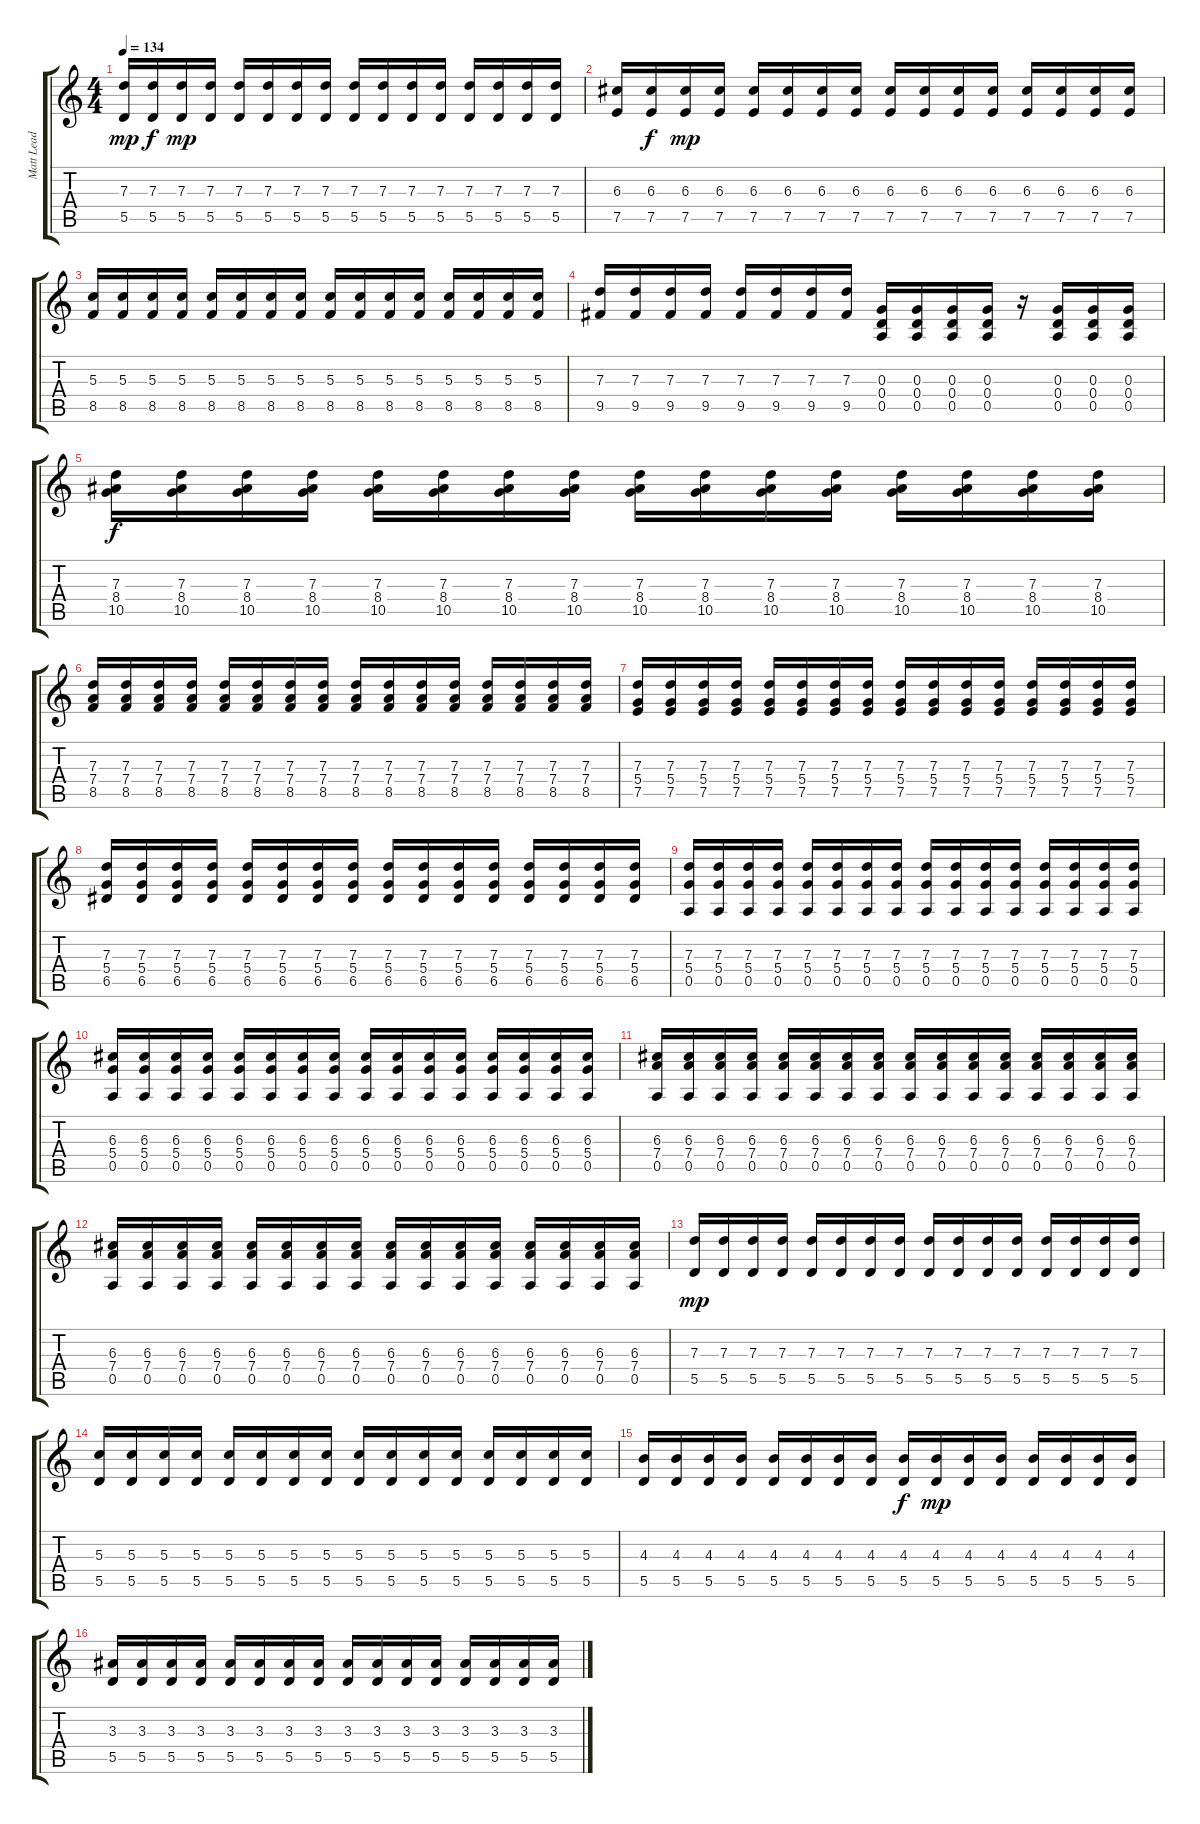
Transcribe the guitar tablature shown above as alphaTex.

\track ("Matt Lead Guitar" "Matt Lead ") {instrument distortionguitar}
\staff {score tabs}
\tuning (E4 B3 G3 D3 A2 D2) {hide}
\ts (4 4)
\tempo 134
\clef g2
\ks c
(7.3 5.5).16{dy mp} (7.3 5.5).16{dy f} (7.3 5.5).16{dy mp} (7.3 5.5).16 (7.3 5.5).16 (7.3 5.5).16 (7.3 5.5).16 (7.3 5.5).16 (7.3 5.5).16 (7.3 5.5).16 (7.3 5.5).16 (7.3 5.5).16 (7.3 5.5).16 (7.3 5.5).16 (7.3 5.5).16 (7.3 5.5).16 |
(6.3 7.5).16 (6.3 7.5).16{dy f} (6.3 7.5).16{dy mp} (6.3 7.5).16 (6.3 7.5).16 (6.3 7.5).16 (6.3 7.5).16 (6.3 7.5).16 (6.3 7.5).16 (6.3 7.5).16 (6.3 7.5).16 (6.3 7.5).16 (6.3 7.5).16 (6.3 7.5).16 (6.3 7.5).16 (6.3 7.5).16 |
(5.3 8.5).16 (5.3 8.5).16 (5.3 8.5).16 (5.3 8.5).16 (5.3 8.5).16 (5.3 8.5).16 (5.3 8.5).16 (5.3 8.5).16 (5.3 8.5).16 (5.3 8.5).16 (5.3 8.5).16 (5.3 8.5).16 (5.3 8.5).16 (5.3 8.5).16 (5.3 8.5).16 (5.3 8.5).16 |
(7.3 9.5).16 (7.3 9.5).16 (7.3 9.5).16 (7.3 9.5).16 (7.3 9.5).16 (7.3 9.5).16 (7.3 9.5).16 (7.3 9.5).16 (0.3 0.4 0.5).16 (0.3 0.4 0.5).16 (0.3 0.4 0.5).16 (0.3 0.4 0.5).16 r.16 (0.3 0.4 0.5).16 (0.3 0.4 0.5).16 (0.3 0.4 0.5).16 |
(7.3 8.4 10.5).16{dy f} (7.3 8.4 10.5).16 (7.3 8.4 10.5).16 (7.3 8.4 10.5).16 (7.3 8.4 10.5).16 (7.3 8.4 10.5).16 (7.3 8.4 10.5).16 (7.3 8.4 10.5).16 (7.3 8.4 10.5).16 (7.3 8.4 10.5).16 (7.3 8.4 10.5).16 (7.3 8.4 10.5).16 (7.3 8.4 10.5).16 (7.3 8.4 10.5).16 (7.3 8.4 10.5).16 (7.3 8.4 10.5).16 |
(7.3 7.4 8.5).16 (7.3 7.4 8.5).16 (7.3 7.4 8.5).16 (7.3 7.4 8.5).16 (7.3 7.4 8.5).16 (7.3 7.4 8.5).16 (7.3 7.4 8.5).16 (7.3 7.4 8.5).16 (7.3 7.4 8.5).16 (7.3 7.4 8.5).16 (7.3 7.4 8.5).16 (7.3 7.4 8.5).16 (7.3 7.4 8.5).16 (7.3 7.4 8.5).16 (7.3 7.4 8.5).16 (7.3 7.4 8.5).16 |
(7.3 5.4 7.5).16 (7.3 5.4 7.5).16 (7.3 5.4 7.5).16 (7.3 5.4 7.5).16 (7.3 5.4 7.5).16 (7.3 5.4 7.5).16 (7.3 5.4 7.5).16 (7.3 5.4 7.5).16 (7.3 5.4 7.5).16 (7.3 5.4 7.5).16 (7.3 5.4 7.5).16 (7.3 5.4 7.5).16 (7.3 5.4 7.5).16 (7.3 5.4 7.5).16 (7.3 5.4 7.5).16 (7.3 5.4 7.5).16 |
(7.3 5.4 6.5).16 (7.3 5.4 6.5).16 (7.3 5.4 6.5).16 (7.3 5.4 6.5).16 (7.3 5.4 6.5).16 (7.3 5.4 6.5).16 (7.3 5.4 6.5).16 (7.3 5.4 6.5).16 (7.3 5.4 6.5).16 (7.3 5.4 6.5).16 (7.3 5.4 6.5).16 (7.3 5.4 6.5).16 (7.3 5.4 6.5).16 (7.3 5.4 6.5).16 (7.3 5.4 6.5).16 (7.3 5.4 6.5).16 |
(7.3 5.4 0.5).16 (7.3 5.4 0.5).16 (7.3 5.4 0.5).16 (7.3 5.4 0.5).16 (7.3 5.4 0.5).16 (7.3 5.4 0.5).16 (7.3 5.4 0.5).16 (7.3 5.4 0.5).16 (7.3 5.4 0.5).16 (7.3 5.4 0.5).16 (7.3 5.4 0.5).16 (7.3 5.4 0.5).16 (7.3 5.4 0.5).16 (7.3 5.4 0.5).16 (7.3 5.4 0.5).16 (7.3 5.4 0.5).16 |
(6.3 5.4 0.5).16 (6.3 5.4 0.5).16 (6.3 5.4 0.5).16 (6.3 5.4 0.5).16 (6.3 5.4 0.5).16 (6.3 5.4 0.5).16 (6.3 5.4 0.5).16 (6.3 5.4 0.5).16 (6.3 5.4 0.5).16 (6.3 5.4 0.5).16 (6.3 5.4 0.5).16 (6.3 5.4 0.5).16 (6.3 5.4 0.5).16 (6.3 5.4 0.5).16 (6.3 5.4 0.5).16 (6.3 5.4 0.5).16 |
(6.3 7.4 0.5).16 (6.3 7.4 0.5).16 (6.3 7.4 0.5).16 (6.3 7.4 0.5).16 (6.3 7.4 0.5).16 (6.3 7.4 0.5).16 (6.3 7.4 0.5).16 (6.3 7.4 0.5).16 (6.3 7.4 0.5).16 (6.3 7.4 0.5).16 (6.3 7.4 0.5).16 (6.3 7.4 0.5).16 (6.3 7.4 0.5).16 (6.3 7.4 0.5).16 (6.3 7.4 0.5).16 (6.3 7.4 0.5).16 |
(6.3 7.4 0.5).16 (6.3 7.4 0.5).16 (6.3 7.4 0.5).16 (6.3 7.4 0.5).16 (6.3 7.4 0.5).16 (6.3 7.4 0.5).16 (6.3 7.4 0.5).16 (6.3 7.4 0.5).16 (6.3 7.4 0.5).16 (6.3 7.4 0.5).16 (6.3 7.4 0.5).16 (6.3 7.4 0.5).16 (6.3 7.4 0.5).16 (6.3 7.4 0.5).16 (6.3 7.4 0.5).16 (6.3 7.4 0.5).16 |
(7.3 5.5).16{dy mp} (7.3 5.5).16 (7.3 5.5).16 (7.3 5.5).16 (7.3 5.5).16 (7.3 5.5).16 (7.3 5.5).16 (7.3 5.5).16 (7.3 5.5).16 (7.3 5.5).16 (7.3 5.5).16 (7.3 5.5).16 (7.3 5.5).16 (7.3 5.5).16 (7.3 5.5).16 (7.3 5.5).16 |
(5.3 5.5).16 (5.3 5.5).16 (5.3 5.5).16 (5.3 5.5).16 (5.3 5.5).16 (5.3 5.5).16 (5.3 5.5).16 (5.3 5.5).16 (5.3 5.5).16 (5.3 5.5).16 (5.3 5.5).16 (5.3 5.5).16 (5.3 5.5).16 (5.3 5.5).16 (5.3 5.5).16 (5.3 5.5).16 |
(4.3 5.5).16 (4.3 5.5).16 (4.3 5.5).16 (4.3 5.5).16 (4.3 5.5).16 (4.3 5.5).16 (4.3 5.5).16 (4.3 5.5).16 (4.3 5.5).16{dy f} (4.3 5.5).16{dy mp} (4.3 5.5).16 (4.3 5.5).16 (4.3 5.5).16 (4.3 5.5).16 (4.3 5.5).16 (4.3 5.5).16 |
(3.3 5.5).16 (3.3 5.5).16 (3.3 5.5).16 (3.3 5.5).16 (3.3 5.5).16 (3.3 5.5).16 (3.3 5.5).16 (3.3 5.5).16 (3.3 5.5).16 (3.3 5.5).16 (3.3 5.5).16 (3.3 5.5).16 (3.3 5.5).16 (3.3 5.5).16 (3.3 5.5).16 (3.3 5.5).16
